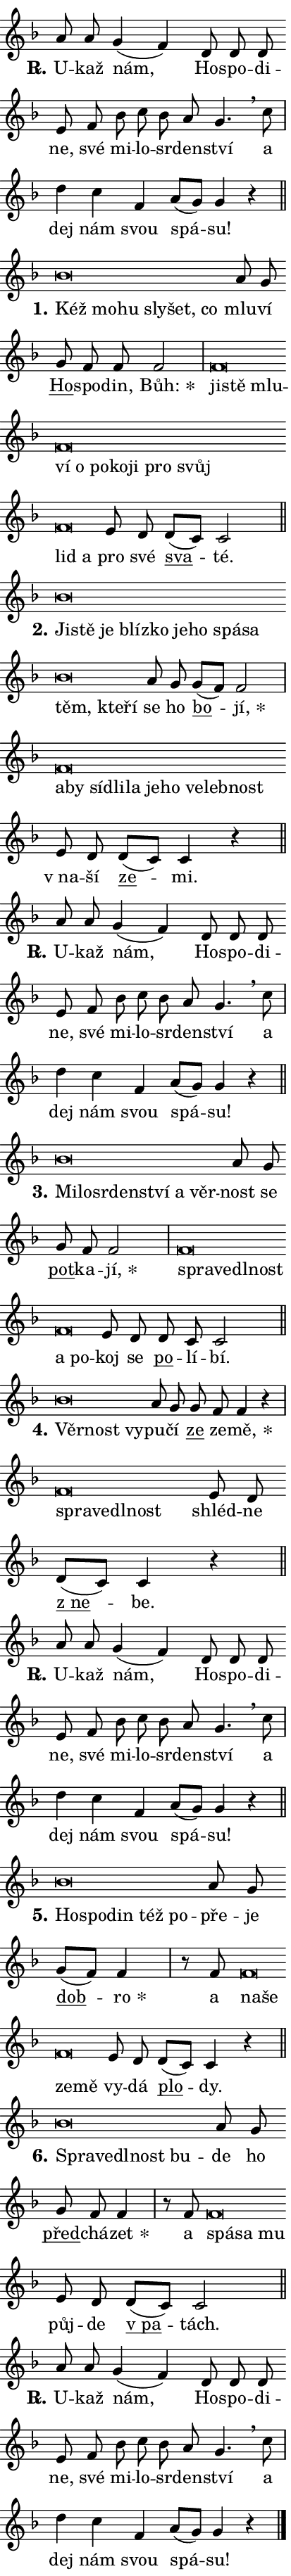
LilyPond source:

\version "2.24.0"
\header { tagline = "" }
\paper {
  indent = 0\cm
  top-margin = 0\cm
  right-margin = 0.13\cm % to fit lyric hyphens
  bottom-margin = 0\cm
  left-margin = 0\cm
  paper-width = 7\cm
  page-breaking = #ly:one-page-breaking
  system-system-spacing.basic-distance = #11
  score-system-spacing.basic-distance = #11
  ragged-last = ##f
}


%% Author: Thomas Morley
%% https://lists.gnu.org/archive/html/lilypond-user/2020-05/msg00002.html
#(define (line-position grob)
"Returns position of @var[grob} in current system:
   @code{'start}, if at first time-step
   @code{'end}, if at last time-step
   @code{'middle} otherwise
"
  (let* ((col (ly:item-get-column grob))
         (ln (ly:grob-object col 'left-neighbor))
         (rn (ly:grob-object col 'right-neighbor))
         (col-to-check-left (if (ly:grob? ln) ln col))
         (col-to-check-right (if (ly:grob? rn) rn col))
         (break-dir-left
           (and
             (ly:grob-property col-to-check-left 'non-musical #f)
             (ly:item-break-dir col-to-check-left)))
         (break-dir-right
           (and
             (ly:grob-property col-to-check-right 'non-musical #f)
             (ly:item-break-dir col-to-check-right))))
        (cond ((eqv? 1 break-dir-left) 'start)
              ((eqv? -1 break-dir-right) 'end)
              (else 'middle))))

#(define (tranparent-at-line-position vctor)
  (lambda (grob)
  "Relying on @code{line-position} select the relevant enry from @var{vctor}.
Used to determine transparency,"
    (case (line-position grob)
      ((end) (not (vector-ref vctor 0)))
      ((middle) (not (vector-ref vctor 1)))
      ((start) (not (vector-ref vctor 2))))))

noteHeadBreakVisibility =
#(define-music-function (break-visibility)(vector?)
"Makes @code{NoteHead}s transparent relying on @var{break-visibility}"
#{
  \override NoteHead.transparent =
    #(tranparent-at-line-position break-visibility)
#})

#(define delete-ledgers-for-transparent-note-heads
  (lambda (grob)
    "Reads whether a @code{NoteHead} is transparent.
If so this @code{NoteHead} is removed from @code{'note-heads} from
@var{grob}, which is supposed to be @code{LedgerLineSpanner}.
As a result ledgers are not printed for this @code{NoteHead}"
    (let* ((nhds-array (ly:grob-object grob 'note-heads))
           (nhds-list
             (if (ly:grob-array? nhds-array)
                 (ly:grob-array->list nhds-array)
                 '()))
           ;; Relies on the transparent-property being done before
           ;; Staff.LedgerLineSpanner.after-line-breaking is executed.
           ;; This is fragile ...
           (to-keep
             (remove
               (lambda (nhd)
                 (ly:grob-property nhd 'transparent #f))
               nhds-list)))
      ;; TODO find a better method to iterate over grob-arrays, similiar
      ;; to filter/remove etc for lists
      ;; For now rebuilt from scratch
      (set! (ly:grob-object grob 'note-heads)  '())
      (for-each
        (lambda (nhd)
          (ly:pointer-group-interface::add-grob grob 'note-heads nhd))
        to-keep))))

squashNotes = {
  \override NoteHead.X-extent = #'(-0.2 . 0.2)
  \override NoteHead.Y-extent = #'(-0.75 . 0)
  \override NoteHead.stencil =
    #(lambda (grob)
       (let ((pos (ly:grob-property grob 'staff-position)))
         (begin
           (if (< pos -7) (display "ERROR: Lower brevis then expected\n") (display "OK: Expected brevis position\n"))
           (if (<= pos -6) ly:text-interface::print ly:note-head::print))))
}
unSquashNotes = {
  \revert NoteHead.X-extent
  \revert NoteHead.Y-extent
  \revert NoteHead.stencil
}

hideNotes = \noteHeadBreakVisibility #begin-of-line-visible
unHideNotes = \noteHeadBreakVisibility #all-visible

% work-around for resetting accidentals
% https://lilypond.org/doc/v2.23/Documentation/notation/displaying-rhythms#unmetered-music
cadenzaMeasure = {
  \cadenzaOff
  \partial 1024 s1024
  \cadenzaOn
}

#(define-markup-command (accent layout props text) (markup?)
  "Underline accented syllable"
  (interpret-markup layout props
    #{\markup \override #'(offset . 4.3) \underline { #text }#}))

responsum = \markup \concat {
  "R" \hspace #-1.05 \path #0.1 #'((moveto 0 0.07) (lineto 0.9 0.8)) \hspace #0.05 "."
}

spaceSize = #0.6828661417322834 % exact space size for TeX Gyre Schola

\layout {
  \context {
    \Staff
    \remove "Time_signature_engraver"
    \override LedgerLineSpanner.after-line-breaking = #delete-ledgers-for-transparent-note-heads
  }
  \context {
    \Lyrics {
      \override LyricSpace.minimum-distance = \spaceSize
      \override LyricText.font-name = #"TeX Gyre Schola"
      \override LyricText.font-size = 1
      \override StanzaNumber.font-name = #"TeX Gyre Schola Bold"
      \override StanzaNumber.font-size = 1
    }
  }
  \context {
    \Score 
    \override NoteHead.text =
      #(lambda (grob) 
        (let ((pos (ly:grob-property grob 'staff-position)))
          #{\markup {
            \combine
              \halign #-0.55 \raise #(if (= pos -6) 0 0.5) \override #'(thickness . 2) \draw-line #'(3.2 . 0)
              \musicglyph "noteheads.sM1"
          }#}))
  }
}

% magnetic-lyrics.ily
%
%   written by
%     Jean Abou Samra <jean@abou-samra.fr>
%     Werner Lemberg <wl@gnu.org>
%
%   adapted by
%     Jiri Hon <jiri.hon@gmail.com>
%
% Version 2022-Apr-15

% https://www.mail-archive.com/lilypond-user@gnu.org/msg149350.html

#(define (Left_hyphen_pointer_engraver context)
   "Collect syllable-hyphen-syllable occurrences in lyrics and store
them in properties.  This engraver only looks to the left.  For
example, if the lyrics input is @code{foo -- bar}, it does the
following.

@itemize @bullet
@item
Set the @code{text} property of the @code{LyricHyphen} grob between
@q{foo} and @q{bar} to @code{foo}.

@item
Set the @code{left-hyphen} property of the @code{LyricText} grob with
text @q{foo} to the @code{LyricHyphen} grob between @q{foo} and
@q{bar}.
@end itemize

Use this auxiliary engraver in combination with the
@code{lyric-@/text::@/apply-@/magnetic-@/offset!} hook."
   (let ((hyphen #f)
         (text #f))
     (make-engraver
      (acknowledgers
       ((lyric-syllable-interface engraver grob source-engraver)
        (set! text grob)))
      (end-acknowledgers
       ((lyric-hyphen-interface engraver grob source-engraver)
        ;(when (not (grob::has-interface grob 'lyric-space-interface))
          (set! hyphen grob)));)
      ((stop-translation-timestep engraver)
       (when (and text hyphen)
         (ly:grob-set-object! text 'left-hyphen hyphen))
       (set! text #f)
       (set! hyphen #f)))))

#(define (lyric-text::apply-magnetic-offset! grob)
   "If the space between two syllables is less than the value in
property @code{LyricText@/.details@/.squash-threshold}, move the right
syllable to the left so that it gets concatenated with the left
syllable.

Use this function as a hook for
@code{LyricText@/.after-@/line-@/breaking} if the
@code{Left_@/hyphen_@/pointer_@/engraver} is active."
   (let ((hyphen (ly:grob-object grob 'left-hyphen #f)))
     (when hyphen
       (let ((left-text (ly:spanner-bound hyphen LEFT)))
         (when (grob::has-interface left-text 'lyric-syllable-interface)
           (let* ((common (ly:grob-common-refpoint grob left-text X))
                  (this-x-ext (ly:grob-extent grob common X))
                  (left-x-ext
                   (begin
                     ;; Trigger magnetism for left-text.
                     (ly:grob-property left-text 'after-line-breaking)
                     (ly:grob-extent left-text common X)))
                  ;; `delta` is the gap width between two syllables.
                  (delta (- (interval-start this-x-ext)
                            (interval-end left-x-ext)))
                  (details (ly:grob-property grob 'details))
                  (threshold (assoc-get 'squash-threshold details 0.2)))
             (when (< delta threshold)
               (let* (;; We have to manipulate the input text so that
                      ;; ligatures crossing syllable boundaries are not
                      ;; disabled.  For languages based on the Latin
                      ;; script this is essentially a beautification.
                      ;; However, for non-Western scripts it can be a
                      ;; necessity.
                      (lt (ly:grob-property left-text 'text))
                      (rt (ly:grob-property grob 'text))
                      (is-space (grob::has-interface hyphen 'lyric-space-interface))
                      (space (if is-space " " ""))
                      (extra-delta (if is-space spaceSize 0))
                      ;; Append new syllable.
                      (ltrt-space (if (and (string? lt) (string? rt))
                                (string-append lt space rt)
                                (make-concat-markup (list lt space rt))))
                      ;; Right-align `ltrt` to the right side.
                      (ltrt-space-markup (grob-interpret-markup
                               grob
                               (make-translate-markup
                                (cons (interval-length this-x-ext) 0)
                                (make-right-align-markup ltrt-space)))))
                 (begin
                   ;; Don't print `left-text`.
                   (ly:grob-set-property! left-text 'stencil #f)
                   ;; Set text and stencil (which holds all collected
                   ;; syllables so far) and shift it to the left.
                   (ly:grob-set-property! grob 'text ltrt-space)
                   (ly:grob-set-property! grob 'stencil ltrt-space-markup)
                   (ly:grob-translate-axis! grob (- (- delta extra-delta)) X))))))))))


#(define (lyric-hyphen::displace-bounds-first grob)
   ;; Make very sure this callback isn't triggered too early.
   (let ((left (ly:spanner-bound grob LEFT))
         (right (ly:spanner-bound grob RIGHT)))
     (ly:grob-property left 'after-line-breaking)
     (ly:grob-property right 'after-line-breaking)
     (ly:lyric-hyphen::print grob)))

squashThreshold = #0.4

\layout {
  \context {
    \Lyrics
    \consists #Left_hyphen_pointer_engraver
    \override LyricText.after-line-breaking =
      #lyric-text::apply-magnetic-offset!
    \override LyricHyphen.stencil = #lyric-hyphen::displace-bounds-first
    \override LyricText.details.squash-threshold = \squashThreshold
    \override LyricHyphen.minimum-distance = 0
    \override LyricHyphen.minimum-length = \squashThreshold
  }
}

squashText = \override LyricText.details.squash-threshold = 9999
unSquashText = \override LyricText.details.squash-threshold = \squashThreshold

leftText = \override LyricText.self-alignment-X = #LEFT
unLeftText = \revert LyricText.self-alignment-X

starOffset = #(lambda (grob) 
                (let ((x_offset (ly:self-alignment-interface::aligned-on-x-parent grob)))
                  (if (= x_offset 0) 0 (+ x_offset 1.2))))

star = #(define-music-function (syllable)(string?)
"Append star separator at the end of a syllable"
#{
  \once \override LyricText.X-offset = #starOffset
  \lyricmode { \markup {
    #syllable
    \override #'((font-name . "TeX Gyre Schola Bold")) \hspace #0.2 \lower #0.65 \larger "*"
  } }
#})

starAccent = #(define-music-function (syllable)(string?)
"Append star separator at the end of a syllable and make accent"
#{
  \once \override LyricText.X-offset = #starOffset
  \lyricmode { \markup {
    \accent #syllable
    \override #'((font-name . "TeX Gyre Schola Bold")) \hspace #0.2 \lower #0.65 \larger "*"
  } }
#})

breath = #(define-music-function (syllable)(string?)
"Append breathing indicator at the end of a syllable"
#{
  \lyricmode { \markup { #syllable "+" } }
#})

optionalBreath = #(define-music-function (syllable)(string?)
"Append optional breathing indicator at the end of a syllable"
#{
  \lyricmode { \markup { #syllable "(+)" } }
#})


\score {
    <<
        \new Voice = "melody" { \cadenzaOn \key f \major \relative { a'8 a g4( f) \bar "" d8 d d \bar "" e f \bar "" bes c bes a g4. \breathe c8 \cadenzaMeasure \bar "|" d4 c f, \bar "" a8[( g)] g4 r \cadenzaMeasure \bar "||" \break } }
        \new Lyrics \lyricsto "melody" { \lyricmode { \set stanza = \responsum
U -- kaž nám, Ho -- spo -- di -- ne, své mi -- lo -- sr -- den -- ství a dej nám svou spá -- su! } }
    >>
    \layout {}
}

\score {
    <<
        \new Voice = "melody" { \cadenzaOn \key f \major \relative { \squashNotes bes'\breve*1/16 \hideNotes \breve*1/16 \bar "" \breve*1/16 \bar "" \breve*1/16 \bar "" \breve*1/16 \breve*1/16 \bar "" \unHideNotes \unSquashNotes a8 g \bar "" g f f f2 \cadenzaMeasure \bar "|" \squashNotes f\breve*1/16 \hideNotes \breve*1/16 \bar "" \breve*1/16 \bar "" \breve*1/16 \bar "" \breve*1/16 \bar "" \breve*1/16 \bar "" \breve*1/16 \bar "" \breve*1/16 \bar "" \breve*1/16 \bar "" \breve*1/16 \bar "" \breve*1/16 \breve*1/16 \bar "" \unHideNotes \unSquashNotes e8 d \bar "" d[( c)] c2 \cadenzaMeasure \bar "||" \break } }
        \new Lyrics \lyricsto "melody" { \lyricmode { \set stanza = "1."
\leftText Kéž \squashText mo -- hu sly -- šet, co \unLeftText \unSquashText mlu -- ví \markup \accent Ho -- spo -- din, \star Bůh: \leftText ji -- \squashText stě mlu -- ví o po -- ko -- ji pro svůj lid a \unLeftText \unSquashText pro své \markup \accent sva -- té. } }
    >>
    \layout {}
}

\score {
    <<
        \new Voice = "melody" { \cadenzaOn \key f \major \relative { \squashNotes bes'\breve*1/16 \hideNotes \breve*1/16 \bar "" \breve*1/16 \bar "" \breve*1/16 \bar "" \breve*1/16 \bar "" \breve*1/16 \bar "" \breve*1/16 \bar "" \breve*1/16 \bar "" \breve*1/16 \bar "" \breve*1/16 \bar "" \breve*1/16 \breve*1/16 \bar "" \unHideNotes \unSquashNotes a8 g \bar "" g[( f)] f2 \cadenzaMeasure \bar "|" \squashNotes f\breve*1/16 \hideNotes \breve*1/16 \bar "" \breve*1/16 \bar "" \breve*1/16 \bar "" \breve*1/16 \bar "" \breve*1/16 \bar "" \breve*1/16 \bar "" \breve*1/16 \bar "" \breve*1/16 \breve*1/16 \bar "" \unHideNotes \unSquashNotes e8 d \bar "" d[( c)] c4 r \cadenzaMeasure \bar "||" \break } }
        \new Lyrics \lyricsto "melody" { \lyricmode { \set stanza = "2."
\leftText Ji -- \squashText stě je blíz -- ko je -- ho spá -- sa těm, kte -- ří \unLeftText \unSquashText se ho \markup \accent bo -- \star jí, \leftText a -- \squashText by sí -- dli -- la je -- ho ve -- leb -- nost \unLeftText \unSquashText "v na" -- ší \markup \accent ze -- mi. } }
    >>
    \layout {}
}

\score {
    <<
        \new Voice = "melody" { \cadenzaOn \key f \major \relative { a'8 a g4( f) \bar "" d8 d d \bar "" e f \bar "" bes c bes a g4. \breathe c8 \cadenzaMeasure \bar "|" d4 c f, \bar "" a8[( g)] g4 r \cadenzaMeasure \bar "||" \break } }
        \new Lyrics \lyricsto "melody" { \lyricmode { \set stanza = \responsum
U -- kaž nám, Ho -- spo -- di -- ne, své mi -- lo -- sr -- den -- ství a dej nám svou spá -- su! } }
    >>
    \layout {}
}

\score {
    <<
        \new Voice = "melody" { \cadenzaOn \key f \major \relative { \squashNotes bes'\breve*1/16 \hideNotes \breve*1/16 \bar "" \breve*1/16 \bar "" \breve*1/16 \bar "" \breve*1/16 \bar "" \breve*1/16 \breve*1/16 \bar "" \unHideNotes \unSquashNotes a8 g \bar "" g f f2 \cadenzaMeasure \bar "|" \squashNotes f\breve*1/16 \hideNotes \breve*1/16 \bar "" \breve*1/16 \bar "" \breve*1/16 \bar "" \breve*1/16 \breve*1/16 \bar "" \unHideNotes \unSquashNotes e8 d \bar "" d c c2 \cadenzaMeasure \bar "||" \break } }
        \new Lyrics \lyricsto "melody" { \lyricmode { \set stanza = "3."
\leftText Mi -- \squashText lo -- sr -- den -- ství a věr -- \unLeftText \unSquashText nost se \markup \accent pot -- ka -- \star jí, \leftText spra -- \squashText ve -- dl -- nost a po -- \unLeftText \unSquashText koj se \markup \accent po -- lí -- bí. } }
    >>
    \layout {}
}

\score {
    <<
        \new Voice = "melody" { \cadenzaOn \key f \major \relative { \squashNotes bes'\breve*1/16 \hideNotes \breve*1/16 \breve*1/16 \bar "" \unHideNotes \unSquashNotes a8 g \bar "" g f f4 r \cadenzaMeasure \bar "|" \squashNotes f\breve*1/16 \hideNotes \breve*1/16 \bar "" \breve*1/16 \breve*1/16 \bar "" \unHideNotes \unSquashNotes e8 d \bar "" d[( c)] c4 r \cadenzaMeasure \bar "||" \break } }
        \new Lyrics \lyricsto "melody" { \lyricmode { \set stanza = "4."
\leftText Věr -- \squashText nost vy -- \unLeftText \unSquashText pu -- čí \markup \accent ze ze -- \star mě, \leftText spra -- \squashText ve -- dl -- nost \unLeftText \unSquashText shléd -- ne \markup \accent "z ne" -- be. } }
    >>
    \layout {}
}

\score {
    <<
        \new Voice = "melody" { \cadenzaOn \key f \major \relative { a'8 a g4( f) \bar "" d8 d d \bar "" e f \bar "" bes c bes a g4. \breathe c8 \cadenzaMeasure \bar "|" d4 c f, \bar "" a8[( g)] g4 r \cadenzaMeasure \bar "||" \break } }
        \new Lyrics \lyricsto "melody" { \lyricmode { \set stanza = \responsum
U -- kaž nám, Ho -- spo -- di -- ne, své mi -- lo -- sr -- den -- ství a dej nám svou spá -- su! } }
    >>
    \layout {}
}

\score {
    <<
        \new Voice = "melody" { \cadenzaOn \key f \major \relative { \squashNotes bes'\breve*1/16 \hideNotes \breve*1/16 \bar "" \breve*1/16 \bar "" \breve*1/16 \breve*1/16 \bar "" \unHideNotes \unSquashNotes a8 g \bar "" g[( f)] f4 \cadenzaMeasure \bar "|" r8 f \squashNotes f\breve*1/16 \hideNotes \breve*1/16 \bar "" \breve*1/16 \breve*1/16 \bar "" \unHideNotes \unSquashNotes e8 d \bar "" d[( c)] c4 r \cadenzaMeasure \bar "||" \break } }
        \new Lyrics \lyricsto "melody" { \lyricmode { \set stanza = "5."
\leftText Ho -- \squashText spo -- din též po -- \unLeftText \unSquashText pře -- je \markup \accent dob -- \star ro a \leftText na -- \squashText še ze -- mě \unLeftText \unSquashText vy -- dá \markup \accent plo -- dy. } }
    >>
    \layout {}
}

\score {
    <<
        \new Voice = "melody" { \cadenzaOn \key f \major \relative { \squashNotes bes'\breve*1/16 \hideNotes \breve*1/16 \bar "" \breve*1/16 \bar "" \breve*1/16 \breve*1/16 \bar "" \unHideNotes \unSquashNotes a8 g \bar "" g f f4 \cadenzaMeasure \bar "|" r8 f \squashNotes f\breve*1/16 \hideNotes \breve*1/16 \breve*1/16 \bar "" \unHideNotes \unSquashNotes e8 d \bar "" d[( c)] c2 \cadenzaMeasure \bar "||" \break } }
        \new Lyrics \lyricsto "melody" { \lyricmode { \set stanza = "6."
\leftText Spra -- \squashText ve -- dl -- nost bu -- \unLeftText \unSquashText de ho \markup \accent před -- chá -- \star zet a \leftText spá -- \squashText sa mu \unLeftText \unSquashText půj -- de \markup \accent "v pa" -- tách. } }
    >>
    \layout {}
}

\score {
    <<
        \new Voice = "melody" { \cadenzaOn \key f \major \relative { a'8 a g4( f) \bar "" d8 d d \bar "" e f \bar "" bes c bes a g4. \breathe c8 \cadenzaMeasure \bar "|" d4 c f, \bar "" a8[( g)] g4 r \cadenzaMeasure \bar "||" \break } \bar "|." }
        \new Lyrics \lyricsto "melody" { \lyricmode { \set stanza = \responsum
U -- kaž nám, Ho -- spo -- di -- ne, své mi -- lo -- sr -- den -- ství a dej nám svou spá -- su! } }
    >>
    \layout {}
}
